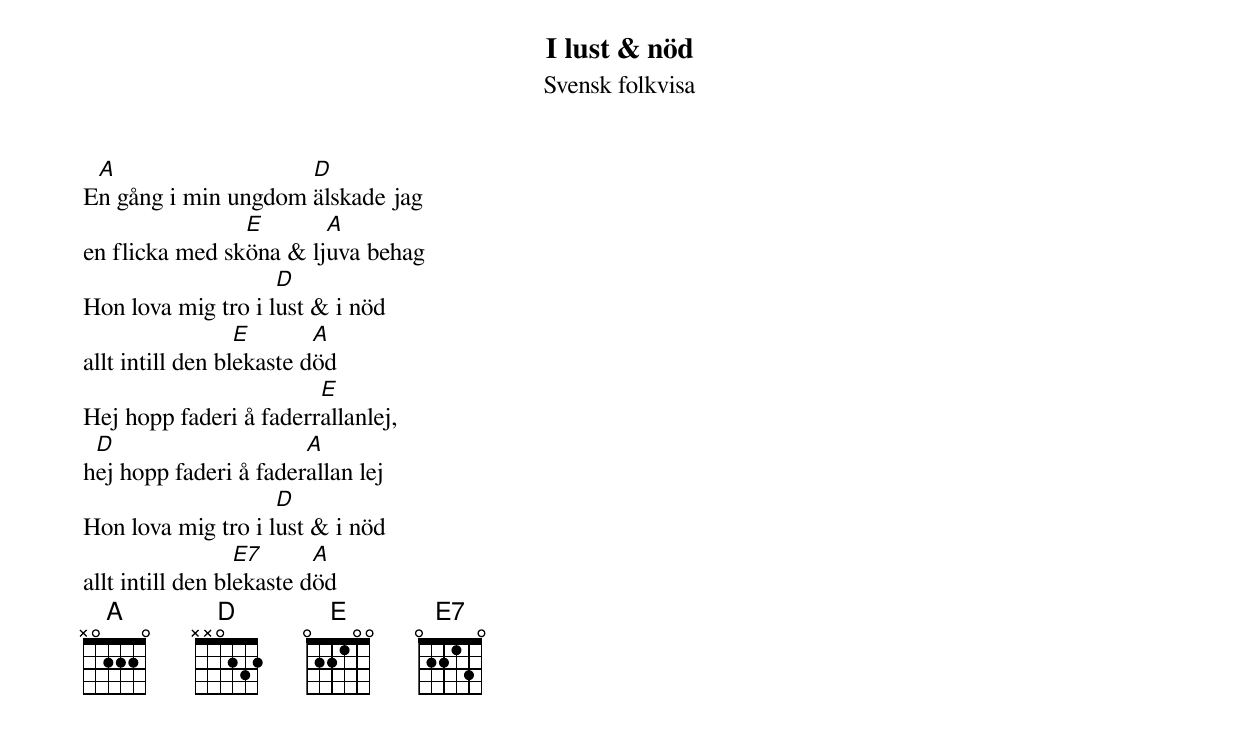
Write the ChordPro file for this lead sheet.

{t:I lust & nöd}
{st:Svensk folkvisa}
E[A]n gång i min ungdom [D]älskade jag
en flicka med sk[E]öna & lj[A]uva behag
Hon lova mig tro i l[D]ust & i nöd
allt intill den bl[E]ekaste d[A]öd
Hej hopp faderi å faderr[E]allanlej,
h[D]ej hopp faderi å fader[A]allan lej
Hon lova mig tro i l[D]ust & i nöd
allt intill den bl[E7]ekaste d[A]öd
